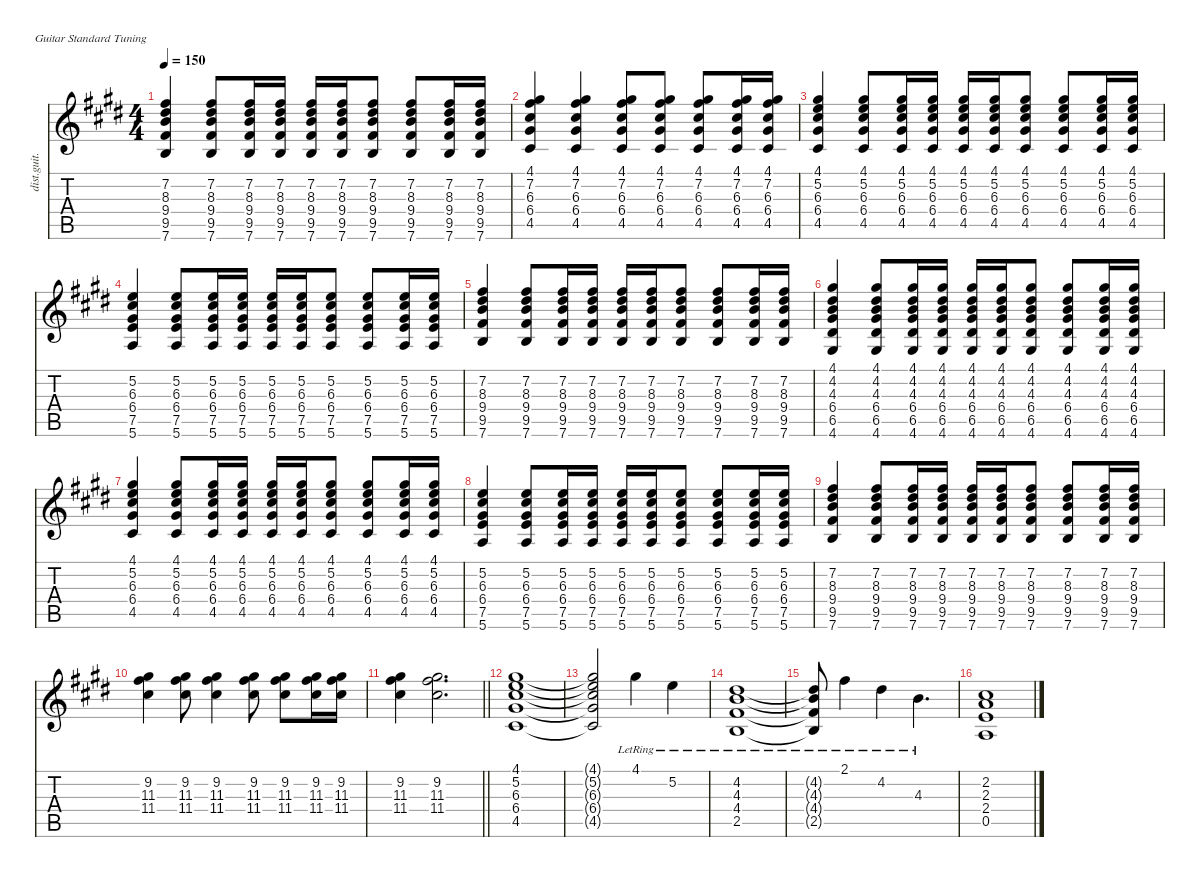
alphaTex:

\defaultSystemsLayout 4
\hideDynamics
\bracketExtendMode nobrackets
\track ("(Rhythm Guitar)" "dist.guit.") {instrument distortionguitar}
\staff {score tabs}
\tuning (E4 B3 G3 D3 A2 E2)
\ts (4 4)
\tempo 150
\clef g2
\ks c#minor
(7.2{acc #} 8.3{acc #} 9.4{acc forcenatural} 9.5{acc #} 7.6{acc forcenatural}).4{dy f} (7.2{acc #} 8.3{acc #} 9.4{acc forcenatural} 9.5{acc #} 7.6{acc forcenatural}).8 (7.2{acc #} 8.3{acc #} 9.4{acc forcenatural} 9.5{acc #} 7.6{acc forcenatural}).16 (7.2{acc #} 8.3{acc #} 9.4{acc forcenatural} 9.5{acc #} 7.6{acc forcenatural}).16 (7.2{acc #} 8.3{acc #} 9.4{acc forcenatural} 9.5{acc #} 7.6{acc forcenatural}).16 (7.2{acc #} 8.3{acc #} 9.4{acc forcenatural} 9.5{acc #} 7.6{acc forcenatural}).16 (7.2{acc #} 8.3{acc #} 9.4{acc forcenatural} 9.5{acc #} 7.6{acc forcenatural}).8 (7.2{acc #} 8.3{acc #} 9.4{acc forcenatural} 9.5{acc #} 7.6{acc forcenatural}).8 (7.2{acc #} 8.3{acc #} 9.4{acc forcenatural} 9.5{acc #} 7.6{acc forcenatural}).16 (7.2{acc #} 8.3{acc #} 9.4{acc forcenatural} 9.5{acc #} 7.6{acc forcenatural}).16 |
(4.1{acc #} 7.2{acc #} 6.3{acc #} 6.4{acc #} 4.5{acc #}).4 (4.1{acc #} 7.2{acc #} 6.3{acc #} 6.4{acc #} 4.5{acc #}).4 (4.1{acc #} 7.2{acc #} 6.3{acc #} 6.4{acc #} 4.5{acc #}).8 (4.1{acc #} 7.2{acc #} 6.3{acc #} 6.4{acc #} 4.5{acc #}).8 (4.1{acc #} 7.2{acc #} 6.3{acc #} 6.4{acc #} 4.5{acc #}).8 (4.1{acc #} 7.2{acc #} 6.3{acc #} 6.4{acc #} 4.5{acc #}).16 (4.1{acc #} 7.2{acc #} 6.3{acc #} 6.4{acc #} 4.5{acc #}).16 |
(4.1{acc #} 5.2{acc forcenatural} 6.3{acc #} 6.4{acc #} 4.5{acc #}).4 (4.1{acc #} 5.2{acc forcenatural} 6.3{acc #} 6.4{acc #} 4.5{acc #}).8 (4.1{acc #} 5.2{acc forcenatural} 6.3{acc #} 6.4{acc #} 4.5{acc #}).16 (4.1{acc #} 5.2{acc forcenatural} 6.3{acc #} 6.4{acc #} 4.5{acc #}).16 (4.1{acc #} 5.2{acc forcenatural} 6.3{acc #} 6.4{acc #} 4.5{acc #}).16 (4.1{acc #} 5.2{acc forcenatural} 6.3{acc #} 6.4{acc #} 4.5{acc #}).16 (4.1{acc #} 5.2{acc forcenatural} 6.3{acc #} 6.4{acc #} 4.5{acc #}).8 (4.1{acc #} 5.2{acc forcenatural} 6.3{acc #} 6.4{acc #} 4.5{acc #}).8 (4.1{acc #} 5.2{acc forcenatural} 6.3{acc #} 6.4{acc #} 4.5{acc #}).16 (4.1{acc #} 5.2{acc forcenatural} 6.3{acc #} 6.4{acc #} 4.5{acc #}).16 |
(5.2{acc forcenatural} 6.3{acc #} 6.4{acc #} 7.5{acc forcenatural} 5.6{acc forcenatural}).4 (5.2{acc forcenatural} 6.3{acc #} 6.4{acc #} 7.5{acc forcenatural} 5.6{acc forcenatural}).8 (5.2{acc forcenatural} 6.3{acc #} 6.4{acc #} 7.5{acc forcenatural} 5.6{acc forcenatural}).16 (5.2{acc forcenatural} 6.3{acc #} 6.4{acc #} 7.5{acc forcenatural} 5.6{acc forcenatural}).16 (5.2{acc forcenatural} 6.3{acc #} 6.4{acc #} 7.5{acc forcenatural} 5.6{acc forcenatural}).16 (5.2{acc forcenatural} 6.3{acc #} 6.4{acc #} 7.5{acc forcenatural} 5.6{acc forcenatural}).16 (5.2{acc forcenatural} 6.3{acc #} 6.4{acc #} 7.5{acc forcenatural} 5.6{acc forcenatural}).8 (5.2{acc forcenatural} 6.3{acc #} 6.4{acc #} 7.5{acc forcenatural} 5.6{acc forcenatural}).8 (5.2{acc forcenatural} 6.3{acc #} 6.4{acc #} 7.5{acc forcenatural} 5.6{acc forcenatural}).16 (5.2{acc forcenatural} 6.3{acc #} 6.4{acc #} 7.5{acc forcenatural} 5.6{acc forcenatural}).16 |
(7.2{acc #} 8.3{acc #} 9.4{acc forcenatural} 9.5{acc #} 7.6{acc forcenatural}).4 (7.2{acc #} 8.3{acc #} 9.4{acc forcenatural} 9.5{acc #} 7.6{acc forcenatural}).8 (7.2{acc #} 8.3{acc #} 9.4{acc forcenatural} 9.5{acc #} 7.6{acc forcenatural}).16 (7.2{acc #} 8.3{acc #} 9.4{acc forcenatural} 9.5{acc #} 7.6{acc forcenatural}).16 (7.2{acc #} 8.3{acc #} 9.4{acc forcenatural} 9.5{acc #} 7.6{acc forcenatural}).16 (7.2{acc #} 8.3{acc #} 9.4{acc forcenatural} 9.5{acc #} 7.6{acc forcenatural}).16 (7.2{acc #} 8.3{acc #} 9.4{acc forcenatural} 9.5{acc #} 7.6{acc forcenatural}).8 (7.2{acc #} 8.3{acc #} 9.4{acc forcenatural} 9.5{acc #} 7.6{acc forcenatural}).8 (7.2{acc #} 8.3{acc #} 9.4{acc forcenatural} 9.5{acc #} 7.6{acc forcenatural}).16 (7.2{acc #} 8.3{acc #} 9.4{acc forcenatural} 9.5{acc #} 7.6{acc forcenatural}).16 |
(4.1{acc #} 4.2{acc #} 4.3{acc forcenatural} 6.4{acc #} 6.5{acc #} 4.6{acc #}).4 (4.1{acc #} 4.2{acc #} 4.3{acc forcenatural} 6.4{acc #} 6.5{acc #} 4.6{acc #}).8 (4.1{acc #} 4.2{acc #} 4.3{acc forcenatural} 6.4{acc #} 6.5{acc #} 4.6{acc #}).16 (4.1{acc #} 4.2{acc #} 4.3{acc forcenatural} 6.4{acc #} 6.5{acc #} 4.6{acc #}).16 (4.1{acc #} 4.2{acc #} 4.3{acc forcenatural} 6.4{acc #} 6.5{acc #} 4.6{acc #}).16 (4.1{acc #} 4.2{acc #} 4.3{acc forcenatural} 6.4{acc #} 6.5{acc #} 4.6{acc #}).16 (4.1{acc #} 4.2{acc #} 4.3{acc forcenatural} 6.4{acc #} 6.5{acc #} 4.6{acc #}).8 (4.1{acc #} 4.2{acc #} 4.3{acc forcenatural} 6.4{acc #} 6.5{acc #} 4.6{acc #}).8 (4.1{acc #} 4.2{acc #} 4.3{acc forcenatural} 6.4{acc #} 6.5{acc #} 4.6{acc #}).16 (4.1{acc #} 4.2{acc #} 4.3{acc forcenatural} 6.4{acc #} 6.5{acc #} 4.6{acc #}).16 |
(4.1{acc #} 5.2{acc forcenatural} 6.3{acc #} 6.4{acc #} 4.5{acc #}).4 (4.1{acc #} 5.2{acc forcenatural} 6.3{acc #} 6.4{acc #} 4.5{acc #}).8 (4.1{acc #} 5.2{acc forcenatural} 6.3{acc #} 6.4{acc #} 4.5{acc #}).16 (4.1{acc #} 5.2{acc forcenatural} 6.3{acc #} 6.4{acc #} 4.5{acc #}).16 (4.1{acc #} 5.2{acc forcenatural} 6.3{acc #} 6.4{acc #} 4.5{acc #}).16 (4.1{acc #} 5.2{acc forcenatural} 6.3{acc #} 6.4{acc #} 4.5{acc #}).16 (4.1{acc #} 5.2{acc forcenatural} 6.3{acc #} 6.4{acc #} 4.5{acc #}).8 (4.1{acc #} 5.2{acc forcenatural} 6.3{acc #} 6.4{acc #} 4.5{acc #}).8 (4.1{acc #} 5.2{acc forcenatural} 6.3{acc #} 6.4{acc #} 4.5{acc #}).16 (4.1{acc #} 5.2{acc forcenatural} 6.3{acc #} 6.4{acc #} 4.5{acc #}).16 |
(5.2{acc forcenatural} 6.3{acc #} 6.4{acc #} 7.5{acc forcenatural} 5.6{acc forcenatural}).4 (5.2{acc forcenatural} 6.3{acc #} 6.4{acc #} 7.5{acc forcenatural} 5.6{acc forcenatural}).8 (5.2{acc forcenatural} 6.3{acc #} 6.4{acc #} 7.5{acc forcenatural} 5.6{acc forcenatural}).16 (5.2{acc forcenatural} 6.3{acc #} 6.4{acc #} 7.5{acc forcenatural} 5.6{acc forcenatural}).16 (5.2{acc forcenatural} 6.3{acc #} 6.4{acc #} 7.5{acc forcenatural} 5.6{acc forcenatural}).16 (5.2{acc forcenatural} 6.3{acc #} 6.4{acc #} 7.5{acc forcenatural} 5.6{acc forcenatural}).16 (5.2{acc forcenatural} 6.3{acc #} 6.4{acc #} 7.5{acc forcenatural} 5.6{acc forcenatural}).8 (5.2{acc forcenatural} 6.3{acc #} 6.4{acc #} 7.5{acc forcenatural} 5.6{acc forcenatural}).8 (5.2{acc forcenatural} 6.3{acc #} 6.4{acc #} 7.5{acc forcenatural} 5.6{acc forcenatural}).16 (5.2{acc forcenatural} 6.3{acc #} 6.4{acc #} 7.5{acc forcenatural} 5.6{acc forcenatural}).16 |
(7.2{acc #} 8.3{acc #} 9.4{acc forcenatural} 9.5{acc #} 7.6{acc forcenatural}).4 (7.2{acc #} 8.3{acc #} 9.4{acc forcenatural} 9.5{acc #} 7.6{acc forcenatural}).8 (7.2{acc #} 8.3{acc #} 9.4{acc forcenatural} 9.5{acc #} 7.6{acc forcenatural}).16 (7.2{acc #} 8.3{acc #} 9.4{acc forcenatural} 9.5{acc #} 7.6{acc forcenatural}).16 (7.2{acc #} 8.3{acc #} 9.4{acc forcenatural} 9.5{acc #} 7.6{acc forcenatural}).16 (7.2{acc #} 8.3{acc #} 9.4{acc forcenatural} 9.5{acc #} 7.6{acc forcenatural}).16 (7.2{acc #} 8.3{acc #} 9.4{acc forcenatural} 9.5{acc #} 7.6{acc forcenatural}).8 (7.2{acc #} 8.3{acc #} 9.4{acc forcenatural} 9.5{acc #} 7.6{acc forcenatural}).8 (7.2{acc #} 8.3{acc #} 9.4{acc forcenatural} 9.5{acc #} 7.6{acc forcenatural}).16 (7.2{acc #} 8.3{acc #} 9.4{acc forcenatural} 9.5{acc #} 7.6{acc forcenatural}).16 |
(9.2{acc #} 11.3{acc #} 11.4{acc #}).4 (9.2{acc #} 11.3{acc #} 11.4{acc #}).8 (9.2{acc #} 11.3{acc #} 11.4{acc #}).4 (9.2{acc #} 11.3{acc #} 11.4{acc #}).8 (9.2{acc #} 11.3{acc #} 11.4{acc #}).8 (9.2{acc #} 11.3{acc #} 11.4{acc #}).16 (9.2{acc #} 11.3{acc #} 11.4{acc #}).16 |
\barLineRight lightlight
(9.2{acc #} 11.3{acc #} 11.4{acc #}).4 (9.2{acc #} 11.3{acc #} 11.4{acc #}).2{d} |
(4.1{acc #} 5.2{acc forcenatural} 6.3{acc #} 6.4{acc #} 4.5{acc #}).1 |
(4.1{t acc #} 5.2{t acc forcenatural} 6.3{t acc #} 6.4{t acc #} 4.5{t acc #}).2 4.1{lr acc #}.4 5.2{lr acc forcenatural}.4 |
(4.2{lr acc #} 4.3{lr acc forcenatural} 4.4{lr acc #} 2.5{lr acc forcenatural}).1 |
(4.2{lr t acc #} 4.3{lr t acc forcenatural} 4.4{lr t acc #} 2.5{lr t acc forcenatural}).8 2.1{lr acc #}.4 4.2{lr acc #}.4 4.3{lr acc forcenatural}.4{d} |
(2.2{acc #} 2.3{acc forcenatural} 2.4{acc forcenatural} 0.5{acc forcenatural}).1
